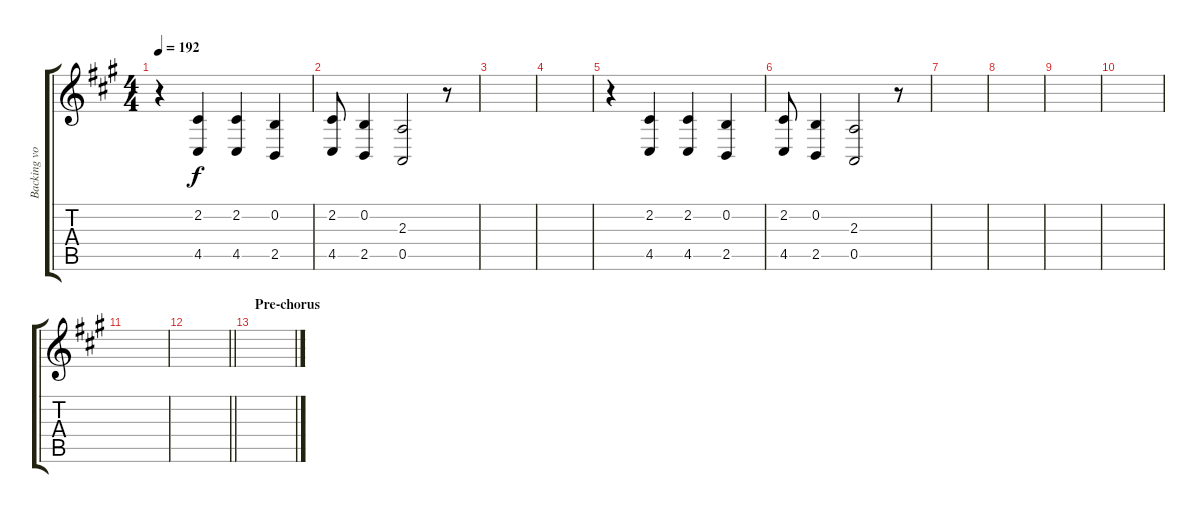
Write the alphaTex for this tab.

\track ("Backing vocals" "Backing vo") {instrument stringensemble1}
\staff {score tabs}
\tuning (E4 B3 G3 D3 A2 E2) {hide}
\ts (4 4)
\tempo 192
\clef g2
\ks f#minor
r.4{dy f} (2.2 4.5).4 (2.2 4.5).4 (0.2 2.5).4 |
(2.2 4.5).8 (0.2 2.5).4 (2.3 0.5).2 r.8 |
|
|
r.4 (2.2 4.5).4 (2.2 4.5).4 (0.2 2.5).4 |
(2.2 4.5).8 (0.2 2.5).4 (2.3 0.5).2 r.8 |
|
|
|
|
|
\barLineRight lightlight
|
\section ("" "Pre-chorus")
